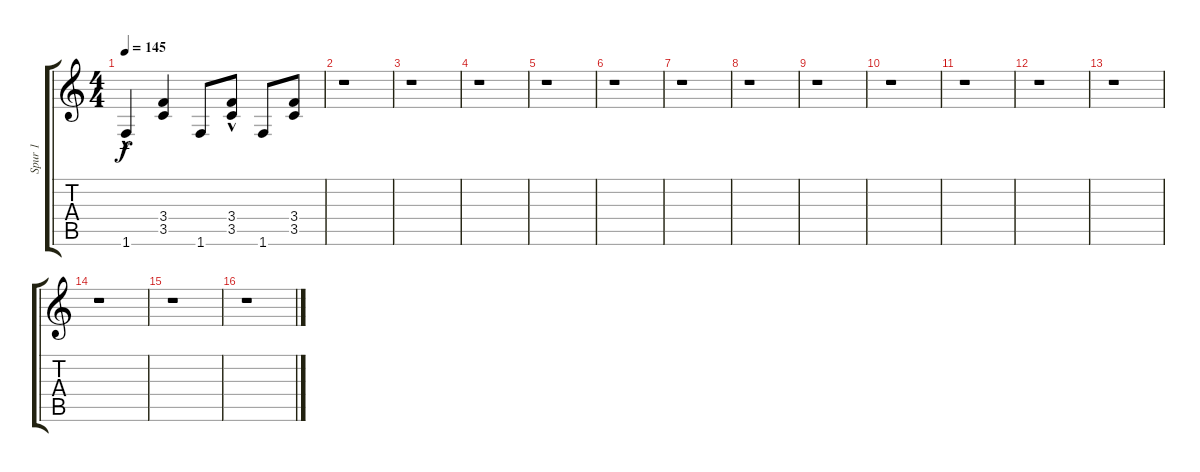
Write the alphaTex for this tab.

\track ("Spur 1" "Spur 1") {instrument distortionguitar}
\staff {score tabs}
\tuning (E4 B3 G3 D3 A2 E2) {hide}
\ts (4 4)
\tempo 145
\clef g2
\ks c
1.6{hac}.4{dy f} (3.4 3.5).4 1.6.8 (3.4{hac} 3.5{hac}).8 1.6.8 (3.4 3.5).8 |
r.1 |
r.1 |
r.1 |
r.1 |
r.1 |
r.1 |
r.1 |
r.1 |
r.1 |
r.1 |
r.1 |
r.1 |
r.1 |
r.1 |
r.1
